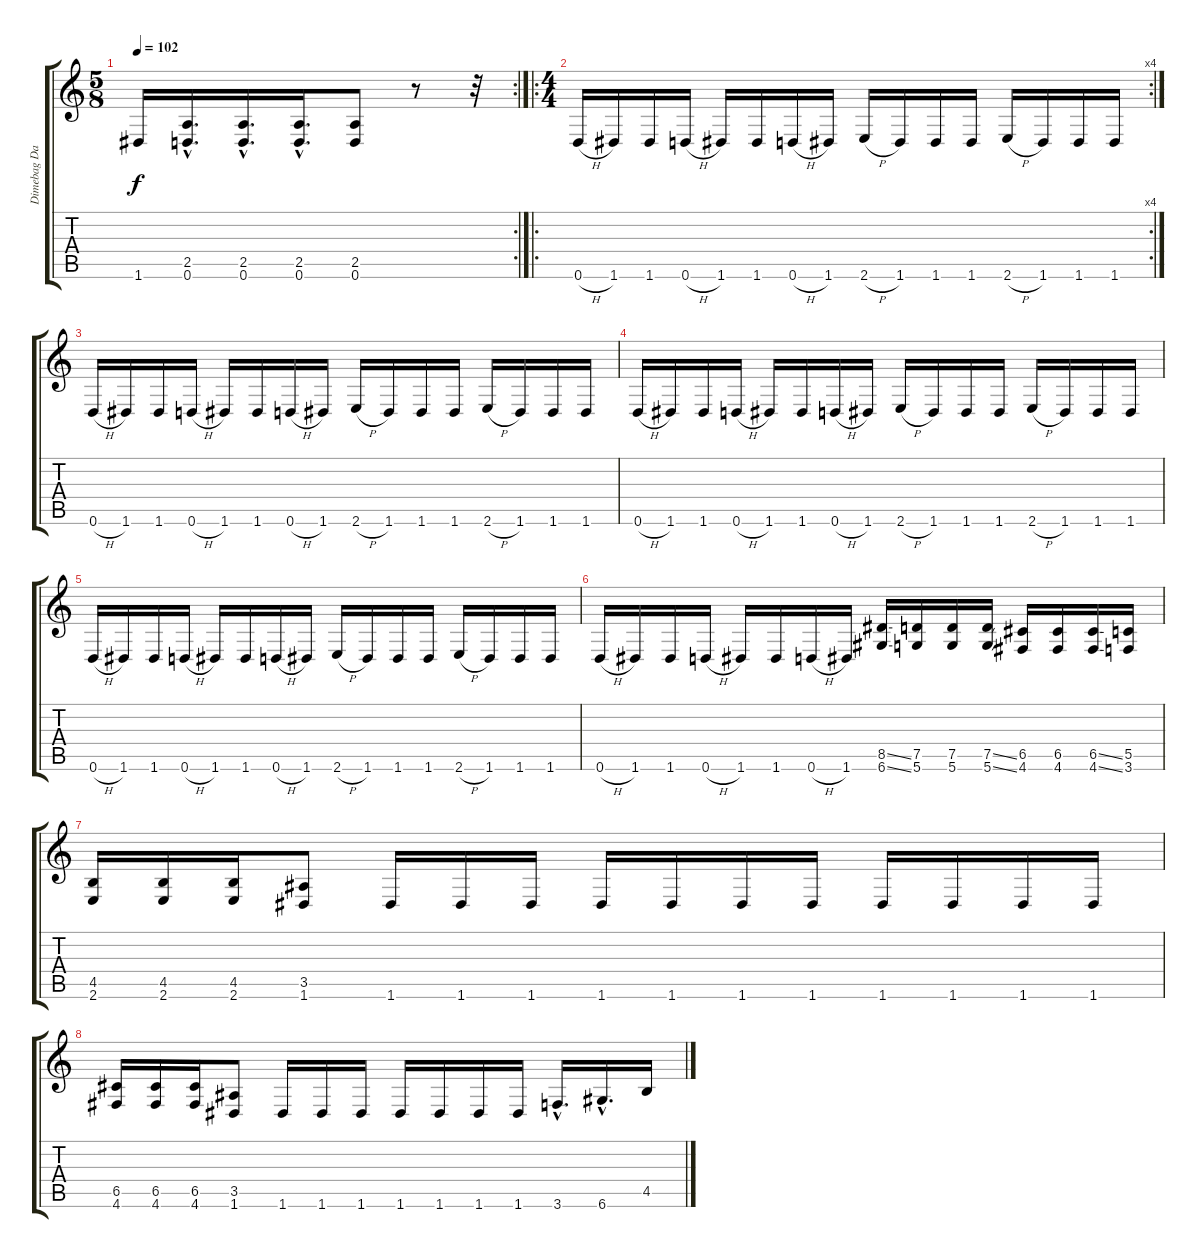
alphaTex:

\track ("Dimebag Darrell" "Dimebag Da") {instrument distortionguitar}
\staff {score tabs}
\tuning (D4 A3 F3 C3 G2 D2) {hide}
\rc 2
\ts (5 8)
\tempo 102
\clef g2
\ks c
1.6.16{dy f} (2.5{hac} 0.6{hac}).16{d} (2.5{hac} 0.6{hac}).16{d} (2.5{hac} 0.6{hac}).16{d} (2.5 0.6).8 r.8 r.32 |
\ro
\rc 4
\ts (4 4)
0.6{h}.16 1.6.16 1.6.16 0.6{h}.16 1.6.16 1.6.16 0.6{h}.16 1.6.16 2.6{h}.16 1.6.16 1.6.16 1.6.16 2.6{h}.16 1.6.16 1.6.16 1.6.16 |
0.6{h}.16 1.6.16 1.6.16 0.6{h}.16 1.6.16 1.6.16 0.6{h}.16 1.6.16 2.6{h}.16 1.6.16 1.6.16 1.6.16 2.6{h}.16 1.6.16 1.6.16 1.6.16 |
0.6{h}.16 1.6.16 1.6.16 0.6{h}.16 1.6.16 1.6.16 0.6{h}.16 1.6.16 2.6{h}.16 1.6.16 1.6.16 1.6.16 2.6{h}.16 1.6.16 1.6.16 1.6.16 |
0.6{h}.16 1.6.16 1.6.16 0.6{h}.16 1.6.16 1.6.16 0.6{h}.16 1.6.16 2.6{h}.16 1.6.16 1.6.16 1.6.16 2.6{h}.16 1.6.16 1.6.16 1.6.16 |
0.6{h}.16 1.6.16 1.6.16 0.6{h}.16 1.6.16 1.6.16 0.6{h}.16 1.6.16 (8.5{ss} 6.6{ss}).16 (7.5 5.6).16 (7.5 5.6).16 (7.5{ss} 5.6{ss}).16 (6.5 4.6).16 (6.5 4.6).16 (6.5{ss} 4.6{ss}).16 (5.5 3.6).16 |
(4.5 2.6).16 (4.5 2.6).16 (4.5 2.6).16 (3.5 1.6).8 1.6.16 1.6.16 1.6.16 1.6.16 1.6.16 1.6.16 1.6.16 1.6.16 1.6.16 1.6.16 1.6.16 |
(6.5 4.6).16 (6.5 4.6).16 (6.5 4.6).16 (3.5 1.6).8 1.6.16 1.6.16 1.6.16 1.6.16 1.6.16 1.6.16 1.6.16 3.6{hac}.16{d} 6.6{hac}.16{d} 4.5.16
